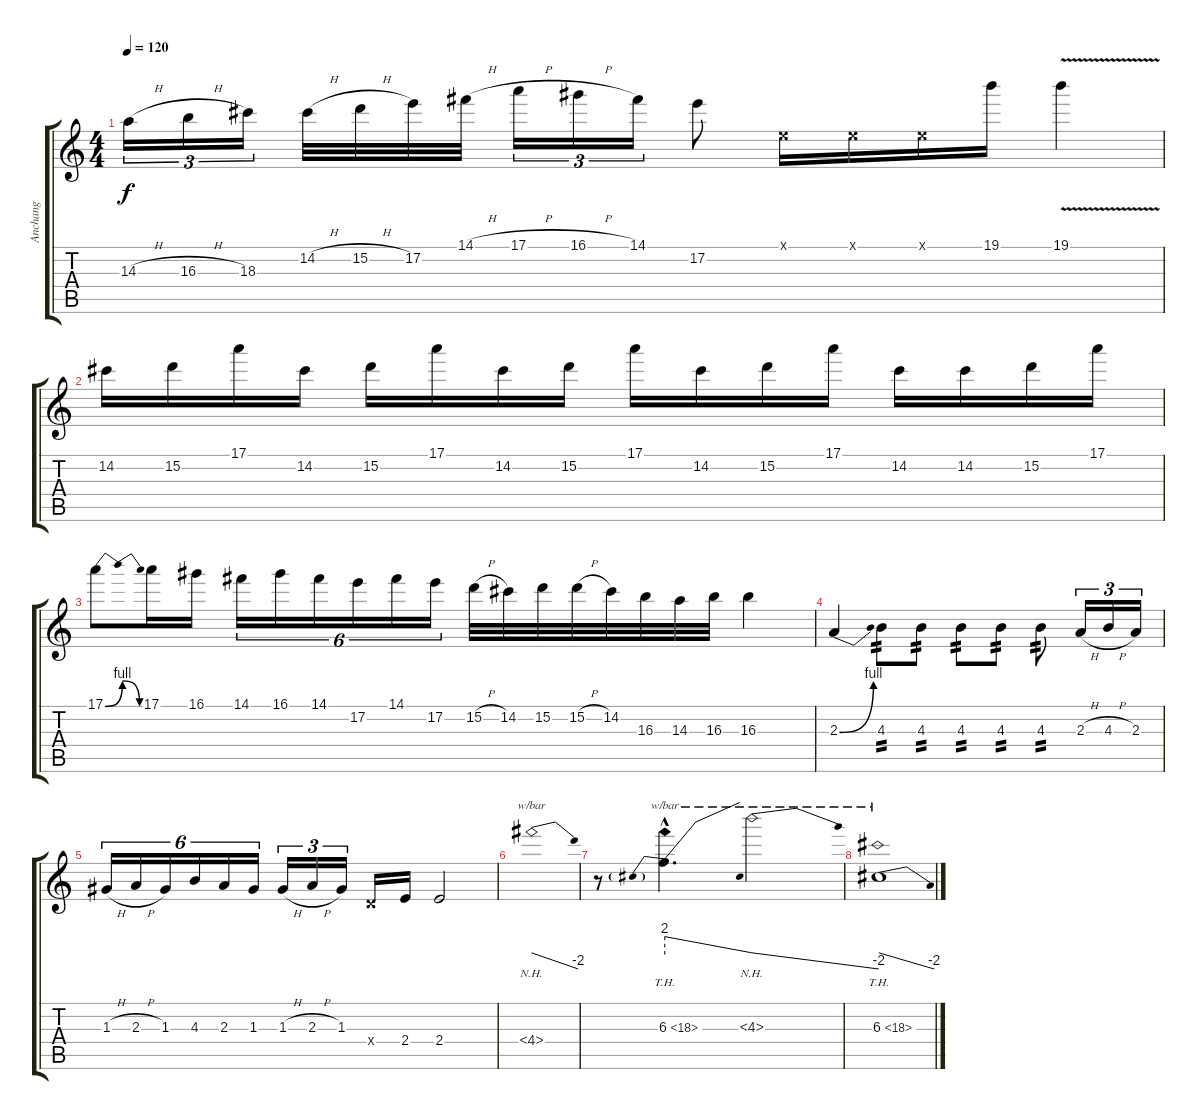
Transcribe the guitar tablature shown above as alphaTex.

\track ("Anchang" "Anchang") {instrument overdrivenguitar}
\staff {score tabs}
\tuning (E4 B3 G3 D3 A2 E2) {hide}
\ts (4 4)
\tempo 120
\clef g2
\ks c
14.3{h}.16{tu (3 2) dy f} 16.3{h}.16{tu (3 2)} 18.3.16{tu (3 2)} 14.2{h}.32 15.2{h}.32 17.2.32 14.1{h}.32 17.1{h}.16{tu (3 2)} 16.1{h}.16{tu (3 2)} 14.1.16{tu (3 2)} 17.2.8 0.1{x}.16 0.1{x}.16 0.1{x}.16 19.1.16 19.1{v}.4 |
14.2.16 15.2.16 17.1.16 14.2.16 15.2.16 17.1.16 14.2.16 15.2.16 17.1.16 14.2.16 15.2.16 17.1.16 14.2.16 14.2.16 15.2.16 17.1.16 |
17.1{be (bendrelease 0 0 30 4 30 4 60 0)}.8 17.1.16 16.1.16 14.1.16{tu (6 4)} 16.1.16{tu (6 4)} 14.1.16{tu (6 4)} 17.2.16{tu (6 4)} 14.1.16{tu (6 4)} 17.2.16{tu (6 4)} 15.2{h}.32 14.2.32 15.2.32 15.2{h}.32 14.2.32 16.3.32 14.3.32 16.3.32 16.3.4 |
2.3{be (bend 0 0 60 4)}.4 4.3.8{tp 2} 4.3.8{tp 2} 4.3.8{tp 2} 4.3.8{tp 2} 4.3.8{tp 2} 2.3{h}.16{tu (3 2)} 4.3{h}.16{tu (3 2)} 2.3.16{tu (3 2)} |
1.3{h}.16{tu (6 4)} 2.3{h}.16{tu (6 4)} 1.3.16{tu (6 4)} 4.3.16{tu (6 4)} 2.3.16{tu (6 4)} 1.3.16{tu (6 4)} 1.3{h}.16{tu (3 2)} 2.3{h}.16{tu (3 2)} 1.3.16{tu (3 2)} 0.4{x}.16 2.4.16 2.4.2 |
4.4{nh}.1{tbe (dive default 0 0 60 -8)} |
r.8 6.3{th 12 hac}.4{d tbe (predivedive default 0 8 60 0)} 4.3{nh}.2{tbe (dive default 0 0 60 -8)} |
6.3{th 12}.1{tbe (dive default 0 0 60 -8)}
